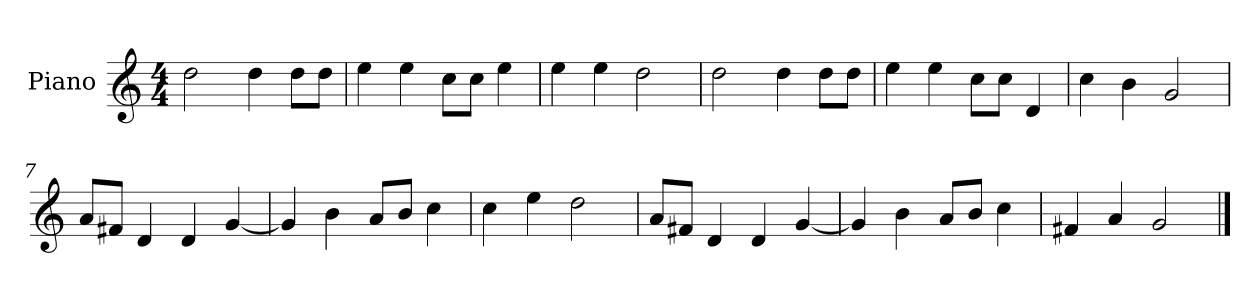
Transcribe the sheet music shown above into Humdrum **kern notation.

**kern
*part1
*staff1
*I"Piano
*I'P-no
*clefG2
*k[]
*M4/4
*MM90
=1
2dd\
4dd\
8dd\L
8dd\J
=2
4ee\
4ee\
8cc\L
8cc\J
4ee\
=3
4ee\
4ee\
2dd\
=4
2dd\
4dd\
8dd\L
8dd\J
=5
4ee\
4ee\
8cc\L
8cc\J
4d/
=6
4cc\
4b\
2g/
=7
8a/L
8f#X/J
4d/
4d/
[4g/
=8
4g/]
4b\
8a/L
8b/J
4cc\
!!LO:LB:g=z
=9
4cc\
4ee\
2dd\
=10
8a/L
8f#X/J
4d/
4d/
[4g/
=11
4g/]
4b\
8a/L
8b/J
4cc\
=12
4f#X/
4a/
2g/
==
*-
